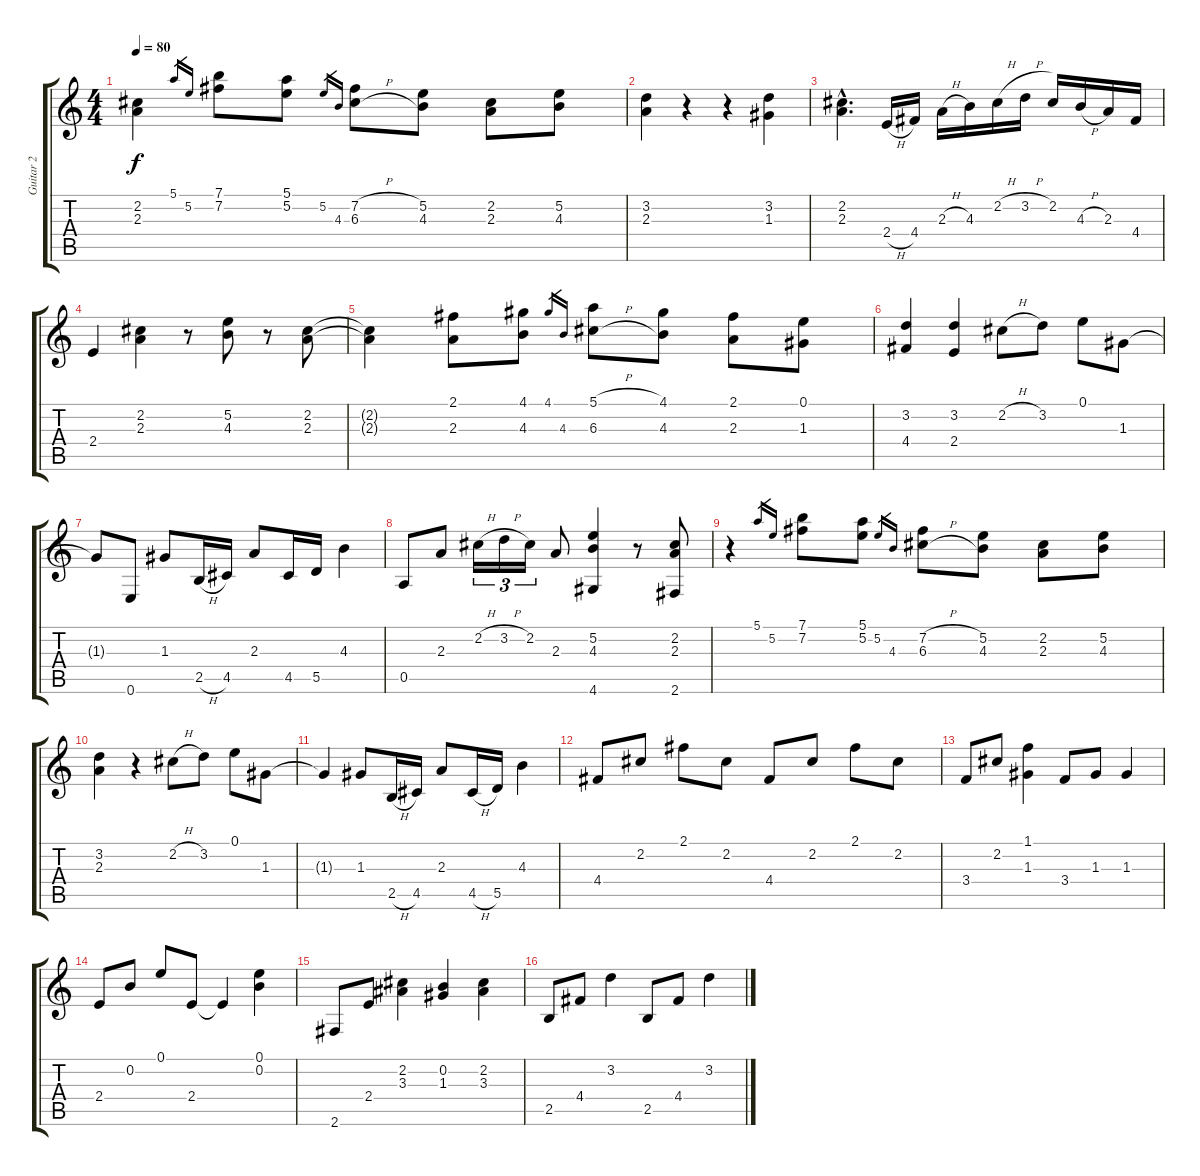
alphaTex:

\track ("Guitar 2" "Guitar 2") {instrument acousticguitarnylon}
\staff {score tabs}
\tuning (E4 B3 G3 D3 A2 E2) {hide}
\ts (4 4)
\tempo 80
\clef g2
\ks c
(2.2{t} 2.3{t}).4{dy f} 5.1.16{gr} 5.2.16{gr} (7.1 7.2).8 (5.1 5.2).8 5.2.16{gr} 4.3.16{gr} (7.2{h} 6.3{h}).8 (5.2 4.3).8 (2.2 2.3).8 (5.2 4.3).8 |
(3.2 2.3).4 r.4 r.4 (3.2 1.3).4 |
(2.2{hac} 2.3{hac}).4{d} 2.4{h}.16 4.4.16 2.3{h}.16 4.3.16 2.2{h}.16 3.2{h}.16 2.2.16 4.3{h}.16 2.3.16 4.4.16 |
2.4.4 (2.2 2.3).4 r.8 (5.2 4.3).8 r.8 (2.2 2.3).8 |
(2.2{t} 2.3{t}).4 (2.1 2.3).8 (4.1 4.3).8 4.1.16{gr} 4.3.16{gr} (5.1{h} 6.3{h}).8 (4.1 4.3).8 (2.1 2.3).8 (0.1 1.3).8 |
(3.2 4.4).4 (3.2 2.4).4 2.2{h}.8 3.2.8 0.1.8 1.3.8 |
1.3{t}.8 0.6.8 1.3.8 2.5{h}.16 4.5.16 2.3.8 4.5.16 5.5.16 4.3.4 |
0.5.8 2.3.8 2.2{h}.16{tu (3 2)} 3.2{h}.16{tu (3 2)} 2.2.16{tu (3 2)} 2.3.8 (5.2 4.3 4.6).4 r.8 (2.2 2.3 2.6).8 |
r.4 5.1.16{gr} 5.2.16{gr} (7.1 7.2).8 (5.1 5.2).8 5.2.16{gr} 4.3.16{gr} (7.2{h} 6.3{h}).8 (5.2 4.3).8 (2.2 2.3).8 (5.2 4.3).8 |
(3.2 2.3).4 r.4 2.2{h}.8 3.2.8 0.1.8 1.3.8 |
1.3{t}.4 1.3.8 2.5{h}.16 4.5.16 2.3.8 4.5{h}.16 5.5.16 4.3.4 |
4.4.8 2.2.8 2.1.8 2.2.8 4.4.8 2.2.8 2.1.8 2.2.8 |
3.4.8 2.2.8 (1.1 1.3).4 3.4.8 1.3.8 1.3.4 |
2.4.8 0.2.8 0.1.8 2.4.8 2.4{t}.4 (0.1 0.2).4 |
2.6.8 2.4.8 (2.2 3.3).4 (0.2 1.3).4 (2.2 3.3).4 |
2.5.8 4.4.8 3.2.4 2.5.8 4.4.8 3.2.4
